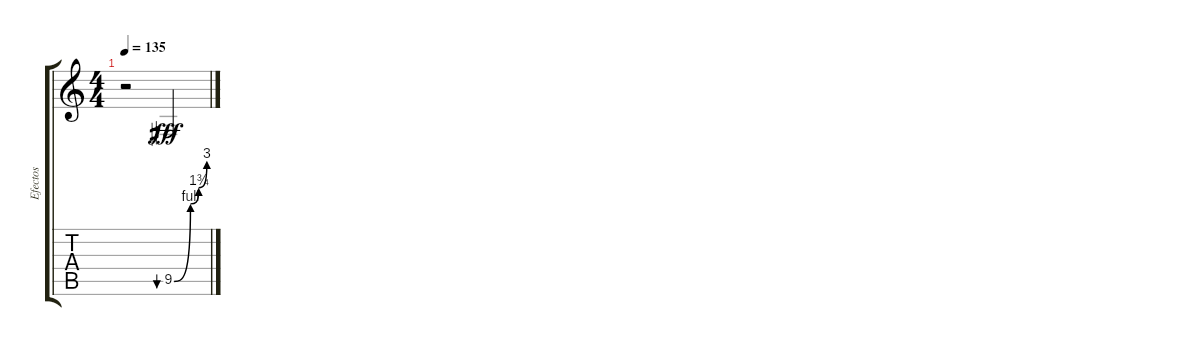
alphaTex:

\track ("Efectos" "Efectos") {instrument lead1square}
\staff {score tabs}
\tuning (E4 B3 G3 D3 A2 E2) {hide}
\ts (4 4)
\tempo 135
\clef g2
\ks c
r.2{dy fff} 9.5{be (custom 0 0 30 4 45 7 60 12)}.2{bu 480}
